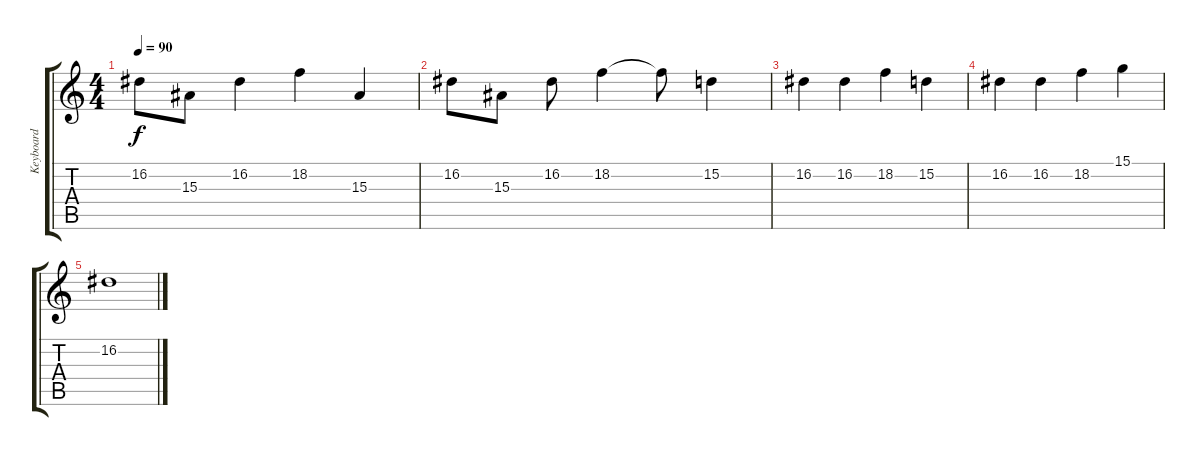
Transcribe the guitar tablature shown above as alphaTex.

\track ("Keyboard" "Keyboard") {instrument brightacousticpiano}
\staff {score tabs}
\tuning (E4 B3 G3 D3 A2 E2) {hide}
\ts (4 4)
\tempo 90
\clef g2
\ks c
16.2.8{dy f} 15.3.8 16.2.4 18.2.4 15.3.4 |
16.2.8 15.3.8 16.2.8 18.2.4 18.2{t}.8 15.2.4 |
16.2.4 16.2.4 18.2.4 15.2.4 |
16.2.4 16.2.4 18.2.4 15.1.4 |
16.2.1
